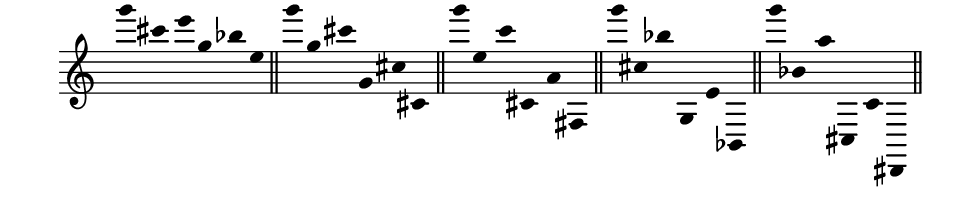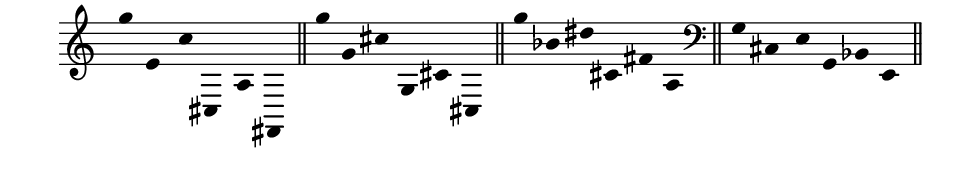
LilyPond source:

\version "2.11.64"

\include "../config/lib.ly"

\score {
  \new Staff \with { \remove "Time_signature_engraver" }{
      \time 6/4
      \override Stem #'transparent = ##t
      \relative c'''' {
        g4 cis, e g, bes e, \bar "||"
        g' g, cis g, cis cis, \bar "||"
        g''' e, c' cis,, a' fis, \bar "||"
        g''' cis,, bes' g,, e' bes, \bar "||"
        g'''' bes,, a' cis,,, c' dis,, \bar "||"
        g''' e, c' cis,, a' fis, \bar "||"
        g''' g, cis g, cis cis, \bar "||"
        g''' bes, dis cis, fis a, \bar "||"
        \clef bass
        g4 cis, e g, bes e, \bar "||"
      }
    }
  \layout {
    \context {
      \Staff \consists "Horizontal_bracket_engraver"
      \remove "Bar_number_engraver"
    }
    \context {
      \Score
      \remove "Bar_number_engraver"
    }
  }
}
\paper {
  paper-width = 16.6\cm
  paper-height = 6\cm
  line-width = 17.5\cm
  top-margin = -.1\cm
  left-margin = .1\cm
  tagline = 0
  indent = #0
  print-page-number = #'nil
}
